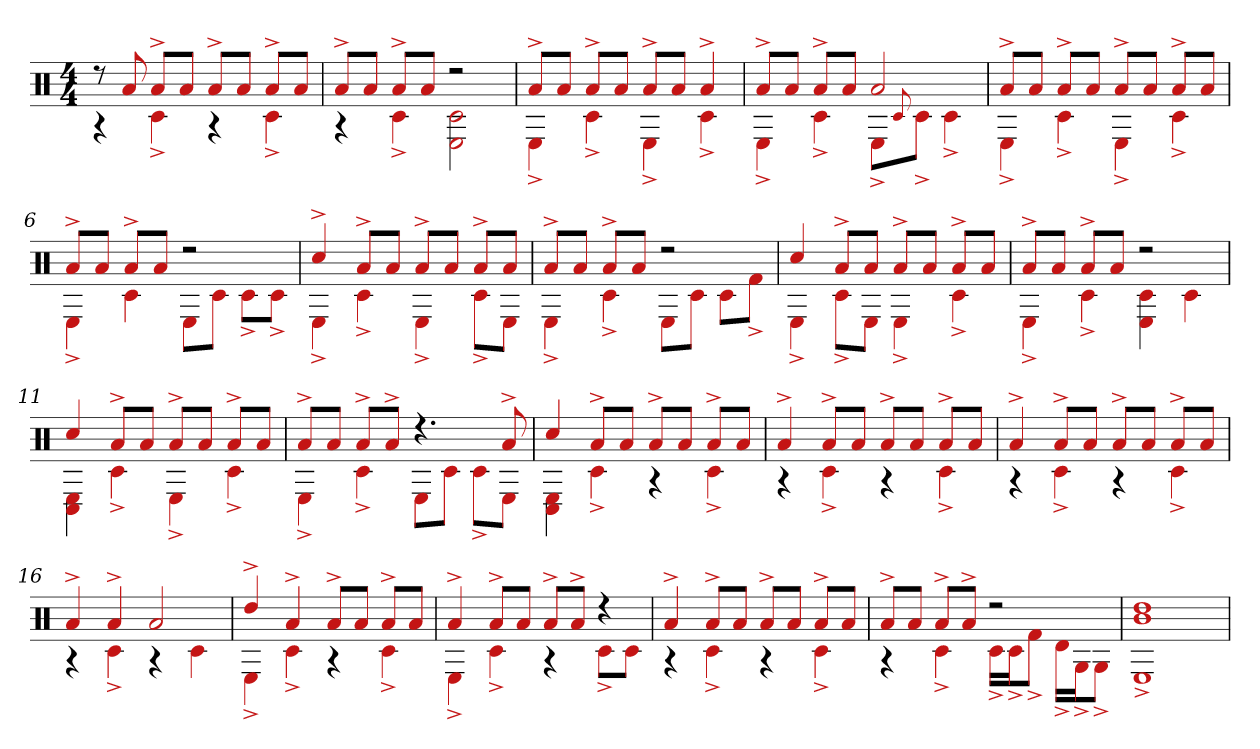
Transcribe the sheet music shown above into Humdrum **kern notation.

**kern
*part1
*staff1
*clefX
*k[]
*M4/4
=1
*^
8r	4r
8a	.
8a^L	4c#^
8aJ	.
8a^L	4r
8aJ	.
8a^L	4c#^
8aJ	.
=2	=2
8a^L	4r
8aJ	.
8a^L	4c#^
8aJ	.
2r	2E 2c#
=3	=3
8a^L	4E^
8aJ	.
8a^L	4c#^
8aJ	.
8a^L	4E^
8aJ	.
4a^	4c#^
=4	=4
8a^L	4E^
8aJ	.
8a^L	4c#^
8aJ	.
2a	8E^L
.	8qqc#
.	8c#^J
.	4c#^
=5	=5
8a^L	4E^
8aJ	.
8a^L	4c#^
8aJ	.
8a^L	4E^
8aJ	.
8a^L	4c#^
8aJ	.
=6	=6
8a^L	4E^
8aJ	.
8a^L	4c#
8aJ	.
2r	8EL
.	8c#J
.	8c#^L
.	8c#^J
=7	=7
4cc#^	4E^
8a^L	4c#^
8aJ	.
8a^L	4E^
8aJ	.
8a^L	8c#^L
8aJ	8EJ
=8	=8
8a^L	4E^
8aJ	.
8a^L	4c#^
8aJ	.
2r	8EL
.	8c#J
.	8c#L
.	8f#^J
=9	=9
4cc#	4E^
8a^L	8c#^L
8aJ	8EJ
8a^L	4E^
8aJ	.
8a^L	4c#^
8aJ	.
=10	=10
8a^L	4E^
8aJ	.
8a^L	4c#^
8aJ	.
2r	4E 4c#
.	4c#
=11	=11
4cc#	4C# 4E
8a^L	4c#^
8aJ	.
8a^L	4E^
8aJ	.
8a^L	4c#^
8aJ	.
=12	=12
8a^L	4E^
8aJ	.
8a^L	4c#^
8a^J	.
4.r	8EL
.	8c#J
.	8c#^L
8a^	8EJ
=13	=13
4cc#	4C# 4E
8a^L	4c#^
8aJ	.
8a^L	4r
8aJ	.
8a^L	4c#^
8aJ	.
=14	=14
4a^	4r
8a^L	4c#^
8aJ	.
8a^L	4r
8aJ	.
8a^L	4c#^
8aJ	.
=15	=15
4a^	4r
8a^L	4c#^
8aJ	.
8a^L	4r
8aJ	.
8a^L	4c#^
8aJ	.
=16	=16
4a^	4r
4a^	4c#^
2a	4r
.	4c#
=17	=17
4dd^	4E^
4a^	4c#^
8a^L	4r
8aJ	.
8a^L	4c#^
8aJ	.
=18	=18
4a^	4E^
8a^L	4c#^
8aJ	.
8a^L	4r
8a^J	.
4r	8c#^L
.	8c#J
=19	=19
4a^	4r
8a^L	4c#^
8aJ	.
8a^L	4r
8aJ	.
8a^L	4c#^
8aJ	.
=20	=20
8a^L	4r
8aJ	.
8a^L	4c#^
8a^J	.
2r	16c#^LL
.	16c#^J
.	8f#^J
.	16d^LL
.	16G^J
.	8G^J
=21	=21
1b 1dd	1E^
*v	*v
=
*-
